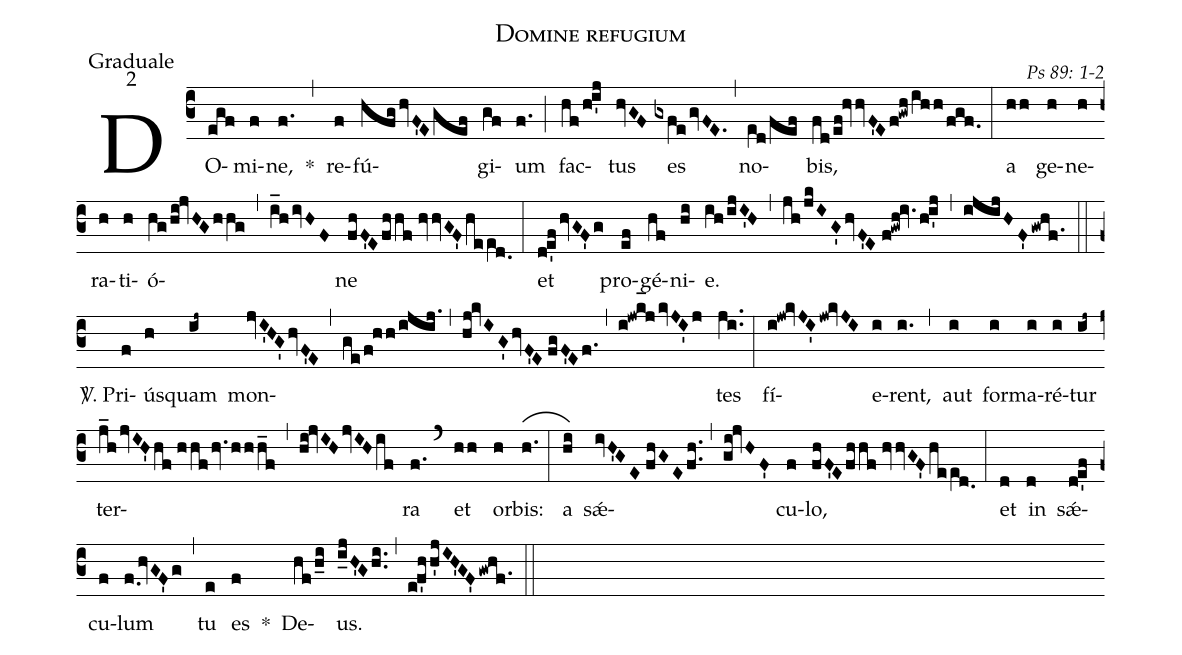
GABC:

name: Domine refugium;
office-part: Graduale;
mode: 2;
commentary: Ps 89: 1-2;
%%
(c3) DO(egf)mi(f)ne,(f.) *(,) re(f)fú(hfghvF'Egef)gi(gf)um(f.) (;) fac(hf/hi'j)tus(hvGF) es(gxfegvFE.) (,) no(e[ll:1]d/fef)bis,(fd/ef!hvvF'Ef!gwh/ihh/fgf.) (:)
a(hh) ge(h)ne(h)ra(h)ti(h)ó(hg/hi!jvHGhhg)(,)(i_hivHF)ne(fhF'Efhhf//hvvGF'hee[ll:1]d.0) (:)
et(de'fhvGF'g) pro(ef)gé(hf)ni(hi)e.(ih/ijI'H) (,) (jh/jkIG'hvF'E//f!gwh!iv.hi'j) (,) (ijijHF'gwhf.1) (::)
<sp>V/</sp>. Pri(f)ús(h)quam(ij~) mon(jvI'HG'hvF'E)(,)(ge/f!hh/ijij.)(,)(hj!kvIG'hvF'E//fgF'Ef.)(,)(i!jwk_[hl:1]jkvJI'j)tes(ji..) (:)
fí(i!jw!kvJI'jw!kvJI)e(i)rent,(i.) (,) aut(i) for(i)ma(i)ré(i)tur(ij~) ter(j_hjvIH'hf//hhfhv.hhh_f)(,)(hi!jvIHjvIHif)ra(f.) (`) et(hh) or(h)bis:(h.[ob:1;8mm]) (:)
a(hi) sǽ(ivH'GE//fhGEfh..)(,)(gi!jvHF')cu(f)lo,(fhF'Efhhf//hvvGF'hee[ll:1]d.0) (:)
et(d) in(d) sǽ(de'f)cu(f)lum(f.0/[-0.5]hvGF'g) (,) tu(e) es(f) *()
De(hf/h_i)us.(i_jH'Ghi..) (,) (ef'hh'jIH'GF'gwhf.1) (::)
